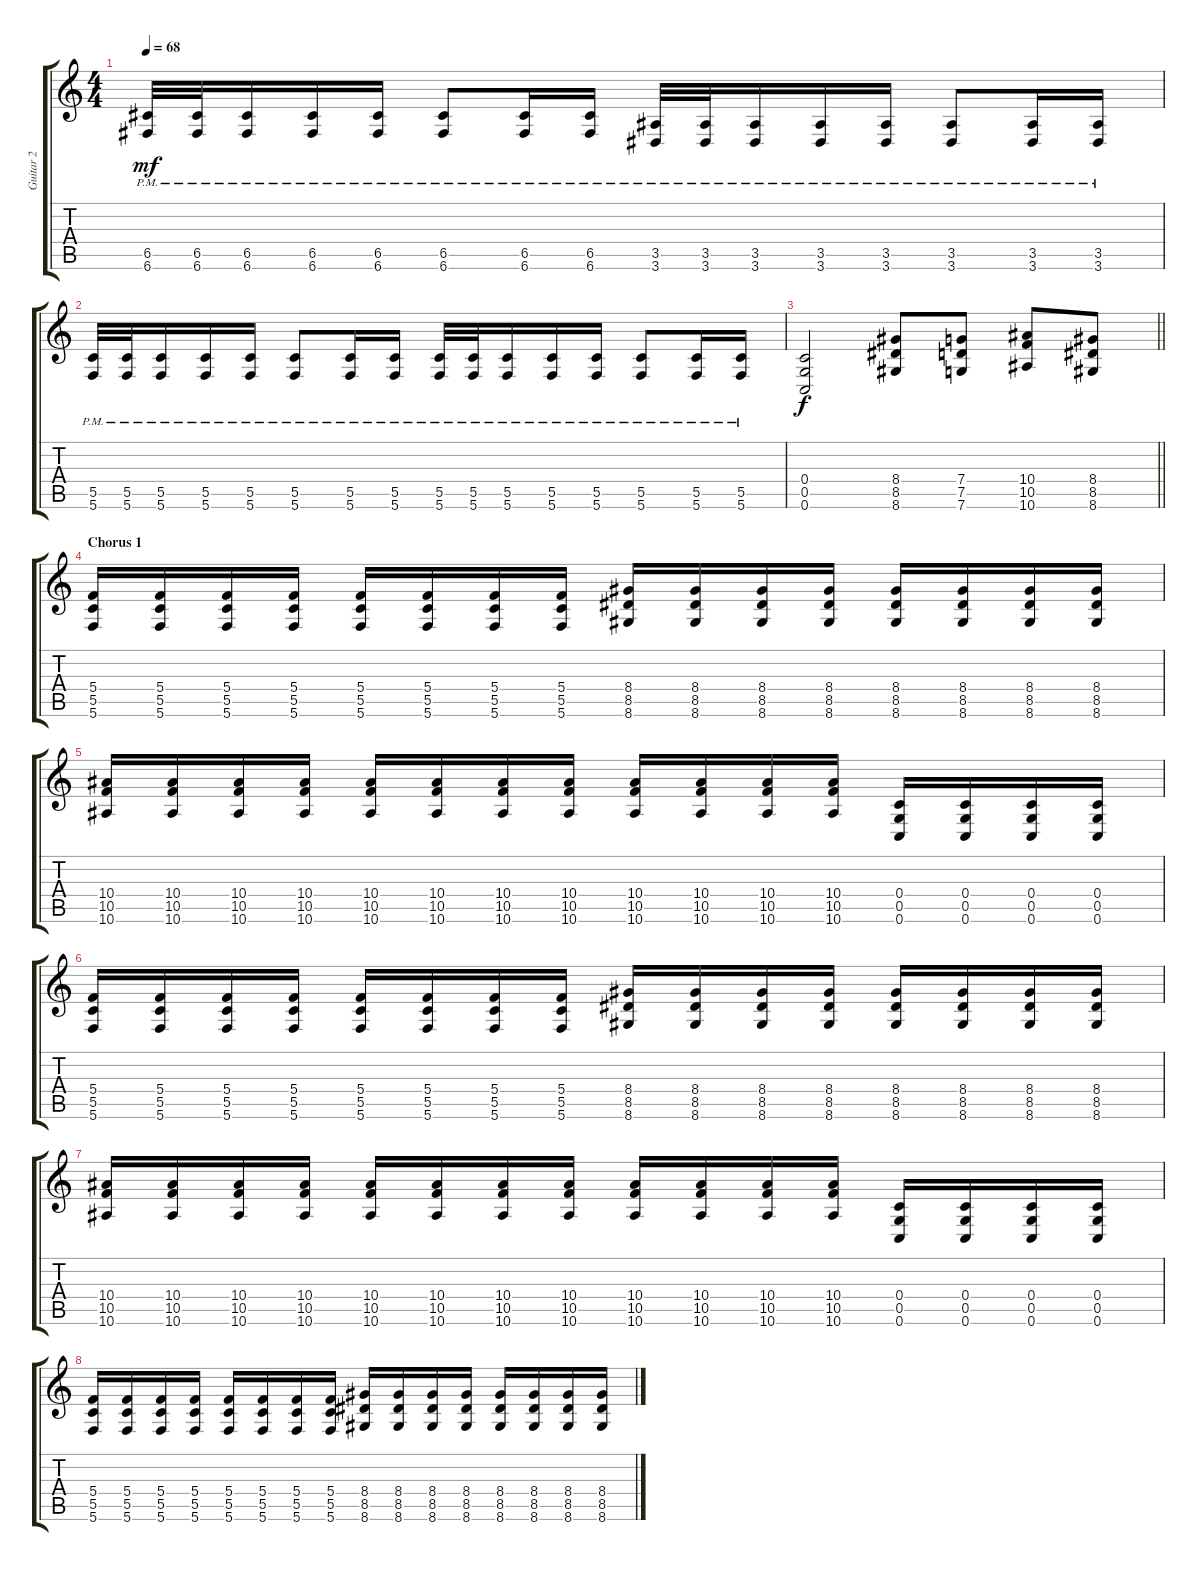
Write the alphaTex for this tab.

\track ("Guitar 2" "Guitar 2") {instrument distortionguitar}
\staff {score tabs}
\tuning (D4 A3 F3 C3 G2 C2) {hide}
\ts (4 4)
\tempo 68
\clef g2
\ks c
(6.5{pm} 6.6{pm}).32{dy mf beam merge} (6.5{pm} 6.6{pm}).32 (6.5{pm} 6.6{pm}).16 (6.5{pm} 6.6{pm}).16 (6.5{pm} 6.6{pm}).16 (6.5{pm} 6.6{pm}).8 (6.5{pm} 6.6{pm}).16 (6.5{pm} 6.6{pm}).16 (3.5{pm} 3.6{pm}).32{beam merge} (3.5{pm} 3.6{pm}).32 (3.5{pm} 3.6{pm}).16 (3.5{pm} 3.6{pm}).16 (3.5{pm} 3.6{pm}).16 (3.5{pm} 3.6{pm}).8 (3.5{pm} 3.6{pm}).16 (3.5{pm} 3.6{pm}).16 |
(5.5{pm} 5.6{pm}).32{beam merge} (5.5{pm} 5.6{pm}).32 (5.5{pm} 5.6{pm}).16 (5.5{pm} 5.6{pm}).16 (5.5{pm} 5.6{pm}).16 (5.5{pm} 5.6{pm}).8 (5.5{pm} 5.6{pm}).16 (5.5{pm} 5.6{pm}).16 (5.5{pm} 5.6{pm}).32{beam merge} (5.5{pm} 5.6{pm}).32 (5.5{pm} 5.6{pm}).16 (5.5{pm} 5.6{pm}).16 (5.5{pm} 5.6{pm}).16 (5.5{pm} 5.6{pm}).8 (5.5{pm} 5.6{pm}).16 (5.5{pm} 5.6{pm}).16 |
\barLineRight lightlight
(0.4 0.5 0.6).2{dy f} (8.4 8.5 8.6).8 (7.4 7.5 7.6).8 (10.4 10.5 10.6).8 (8.4 8.5 8.6).8 |
\section ("" "Chorus 1")
(5.4 5.5 5.6).16 (5.4 5.5 5.6).16 (5.4 5.5 5.6).16 (5.4 5.5 5.6).16 (5.4 5.5 5.6).16 (5.4 5.5 5.6).16 (5.4 5.5 5.6).16 (5.4 5.5 5.6).16 (8.4 8.5 8.6).16 (8.4 8.5 8.6).16 (8.4 8.5 8.6).16 (8.4 8.5 8.6).16 (8.4 8.5 8.6).16 (8.4 8.5 8.6).16 (8.4 8.5 8.6).16 (8.4 8.5 8.6).16 |
(10.4 10.5 10.6).16 (10.4 10.5 10.6).16 (10.4 10.5 10.6).16 (10.4 10.5 10.6).16 (10.4 10.5 10.6).16 (10.4 10.5 10.6).16 (10.4 10.5 10.6).16 (10.4 10.5 10.6).16 (10.4 10.5 10.6).16 (10.4 10.5 10.6).16 (10.4 10.5 10.6).16 (10.4 10.5 10.6).16 (0.4 0.5 0.6).16 (0.4 0.5 0.6).16 (0.4 0.5 0.6).16 (0.4 0.5 0.6).16 |
(5.4 5.5 5.6).16 (5.4 5.5 5.6).16 (5.4 5.5 5.6).16 (5.4 5.5 5.6).16 (5.4 5.5 5.6).16 (5.4 5.5 5.6).16 (5.4 5.5 5.6).16 (5.4 5.5 5.6).16 (8.4 8.5 8.6).16 (8.4 8.5 8.6).16 (8.4 8.5 8.6).16 (8.4 8.5 8.6).16 (8.4 8.5 8.6).16 (8.4 8.5 8.6).16 (8.4 8.5 8.6).16 (8.4 8.5 8.6).16 |
(10.4 10.5 10.6).16 (10.4 10.5 10.6).16 (10.4 10.5 10.6).16 (10.4 10.5 10.6).16 (10.4 10.5 10.6).16 (10.4 10.5 10.6).16 (10.4 10.5 10.6).16 (10.4 10.5 10.6).16 (10.4 10.5 10.6).16 (10.4 10.5 10.6).16 (10.4 10.5 10.6).16 (10.4 10.5 10.6).16 (0.4 0.5 0.6).16 (0.4 0.5 0.6).16 (0.4 0.5 0.6).16 (0.4 0.5 0.6).16 |
(5.4 5.5 5.6).16 (5.4 5.5 5.6).16 (5.4 5.5 5.6).16 (5.4 5.5 5.6).16 (5.4 5.5 5.6).16 (5.4 5.5 5.6).16 (5.4 5.5 5.6).16 (5.4 5.5 5.6).16 (8.4 8.5 8.6).16 (8.4 8.5 8.6).16 (8.4 8.5 8.6).16 (8.4 8.5 8.6).16 (8.4 8.5 8.6).16 (8.4 8.5 8.6).16 (8.4 8.5 8.6).16 (8.4 8.5 8.6).16
